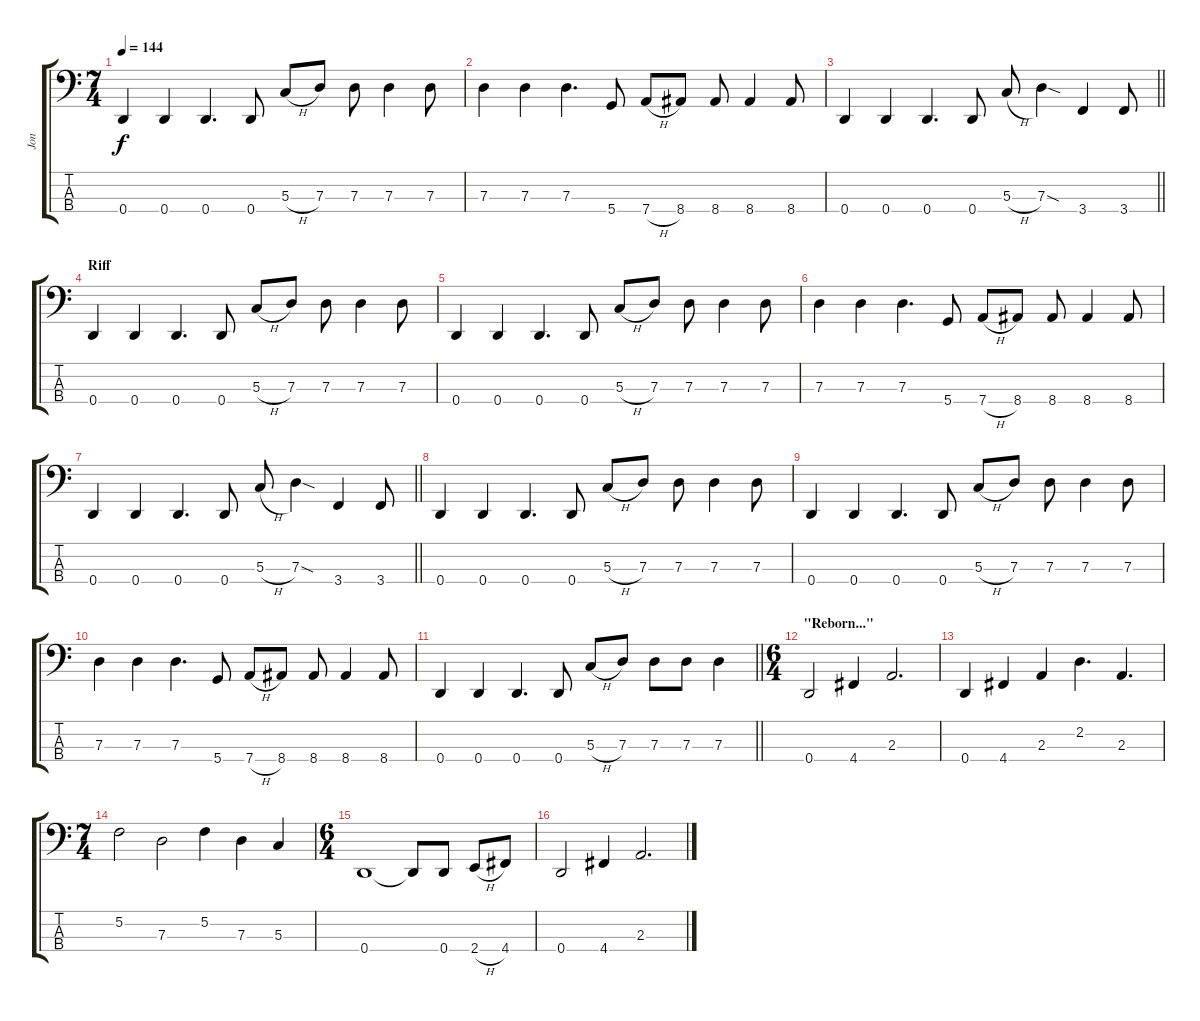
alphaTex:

\track ("Jon" "Jon") {instrument electricbassfinger}
\staff {score tabs}
\tuning (F2 C2 G1 D1) {hide}
\ts (7 4)
\tempo 144
\clef f4
\ks c
0.4.4{dy f} 0.4.4 0.4.4{d} 0.4.8 5.3{h}.8 7.3.8 7.3.8 7.3.4 7.3.8 |
7.3.4 7.3.4 7.3.4{d} 5.4.8 7.4{h}.8 8.4.8 8.4.8 8.4.4 8.4.8 |
\barLineRight lightlight
0.4.4 0.4.4 0.4.4{d} 0.4.8 5.3{h}.8 7.3{sod}.4 3.4.4 3.4.8 |
\section ("" "Riff")
0.4.4 0.4.4 0.4.4{d} 0.4.8 5.3{h}.8 7.3.8 7.3.8 7.3.4 7.3.8 |
0.4.4 0.4.4 0.4.4{d} 0.4.8 5.3{h}.8 7.3.8 7.3.8 7.3.4 7.3.8 |
7.3.4 7.3.4 7.3.4{d} 5.4.8 7.4{h}.8 8.4.8 8.4.8 8.4.4 8.4.8 |
\barLineRight lightlight
0.4.4 0.4.4 0.4.4{d} 0.4.8 5.3{h}.8 7.3{sod}.4 3.4.4 3.4.8 |
0.4.4 0.4.4 0.4.4{d} 0.4.8 5.3{h}.8 7.3.8 7.3.8 7.3.4 7.3.8 |
0.4.4 0.4.4 0.4.4{d} 0.4.8 5.3{h}.8 7.3.8 7.3.8 7.3.4 7.3.8 |
7.3.4 7.3.4 7.3.4{d} 5.4.8 7.4{h}.8 8.4.8 8.4.8 8.4.4 8.4.8 |
\barLineRight lightlight
0.4.4 0.4.4 0.4.4{d} 0.4.8 5.3{h}.8 7.3.8 7.3.8 7.3.8 7.3.4 |
\ts (6 4)
\section ("" "\"Reborn...\"")
0.4.2 4.4.4 2.3.2{d} |
0.4.4 4.4.4 2.3.4 2.2.4{d} 2.3.4{d} |
\ts (7 4)
5.2.2 7.3.2 5.2.4 7.3.4 5.3.4 |
\ts (6 4)
0.4.1 0.4{t}.8 0.4.8 2.4{h}.8 4.4.8 |
0.4.2 4.4.4 2.3.2{d}
